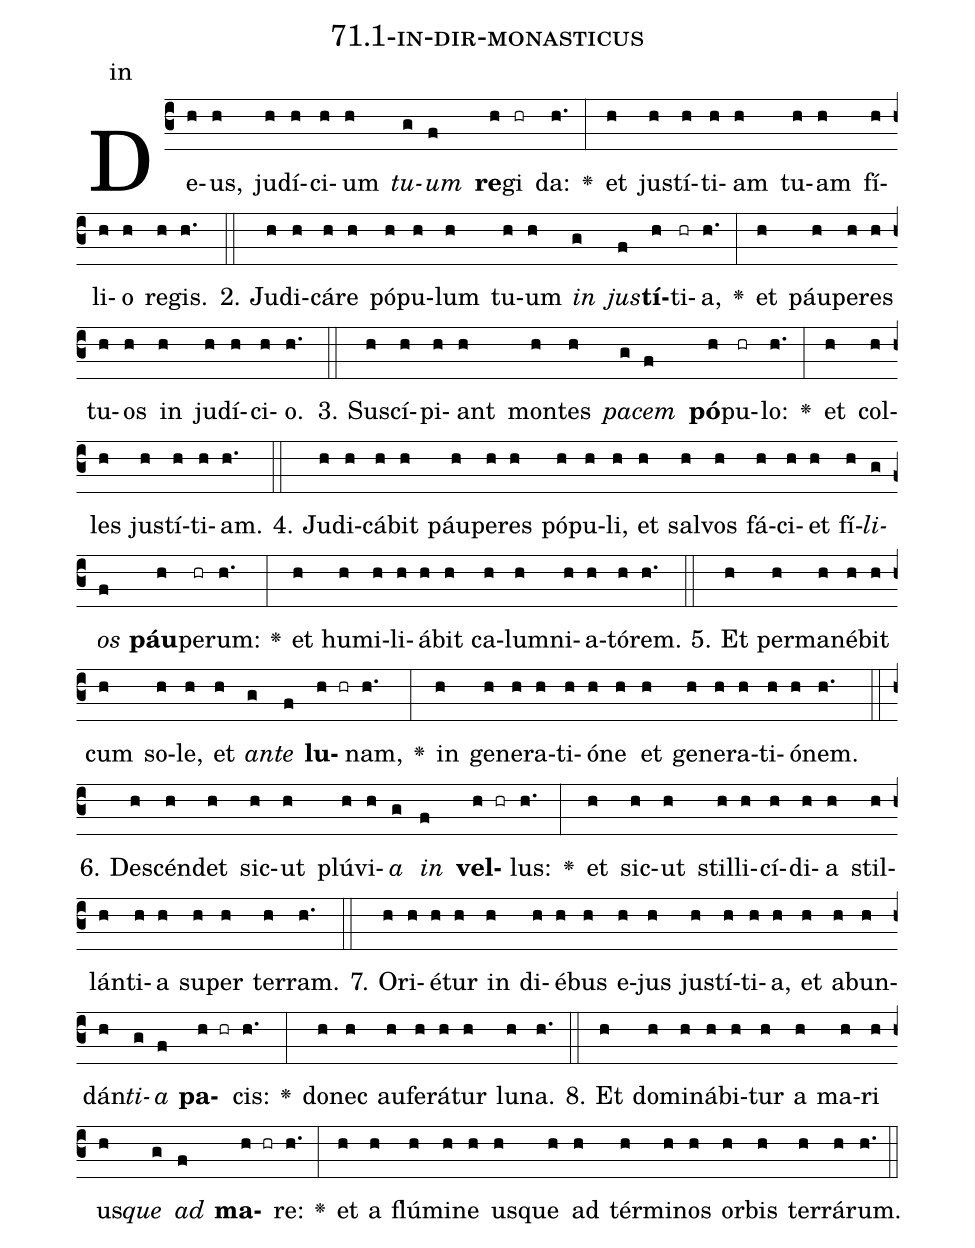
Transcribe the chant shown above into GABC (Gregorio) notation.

name: 71.1-in-dir-monasticus;
annotation: in;
%%
(c3)De(h)us,(h) ju(h)dí(h)ci(h)um(h) <i>tu</i>(g)<i>um</i>(f) <b>re</b>(h)gi(hr) da:(h.) <v>\greheightstar</v>(:) et(h) jus(h)tí(h)ti(h)am(h) tu(h)am(h) fí(h)li(h)o(h) re(h)gis.(h.) (::)
2. Ju(h)di(h)cá(h)re(h) pó(h)pu(h)lum(h) tu(h)um(h) <i>in</i>(g) <i>jus</i>(f)<b>tí</b>(h)ti(hr)a,(h.) <v>\greheightstar</v>(:) et(h) páu(h)pe(h)res(h) tu(h)os(h) in(h) ju(h)dí(h)ci(h)o.(h.) (::)
3. Su(h)scí(h)pi(h)ant(h) mon(h)tes(h) <i>pa</i>(g)<i>cem</i>(f) <b>pó</b>(h)pu(hr)lo:(h.) <v>\greheightstar</v>(:) et(h) col(h)les(h) jus(h)tí(h)ti(h)am.(h.) (::)
4. Ju(h)di(h)cá(h)bit(h) páu(h)pe(h)res(h) pó(h)pu(h)li,(h) et(h) sal(h)vos(h) fá(h)ci(h)et(h) fí(h)<i>li</i>(g)<i>os</i>(f) <b>páu</b>(h)pe(hr)rum:(h.) <v>\greheightstar</v>(:) et(h) hu(h)mi(h)li(h)á(h)bit(h) ca(h)lum(h)ni(h)a(h)tó(h)rem.(h.) (::)
5. Et(h) per(h)ma(h)né(h)bit(h) cum(h) so(h)le,(h) et(h) <i>an</i>(g)<i>te</i>(f) <b>lu</b>(h hr)nam,(h.) <v>\greheightstar</v>(:) in(h) ge(h)ne(h)ra(h)ti(h)ó(h)ne(h) et(h) ge(h)ne(h)ra(h)ti(h)ó(h)nem.(h.) (::)
6. De(h)scén(h)det(h) sic(h)ut(h) plú(h)vi(h)<i>a</i>(g) <i>in</i>(f) <b>vel</b>(h hr)lus:(h.) <v>\greheightstar</v>(:) et(h) sic(h)ut(h) stil(h)li(h)cí(h)di(h)a(h) stil(h)lán(h)ti(h)a(h) su(h)per(h) ter(h)ram.(h.) (::)
7. O(h)ri(h)é(h)tur(h) in(h) di(h)é(h)bus(h) e(h)jus(h) jus(h)tí(h)ti(h)a,(h) et(h) ab(h)un(h)dán(h)<i>ti</i>(g)<i>a</i>(f) <b>pa</b>(h hr)cis:(h.) <v>\greheightstar</v>(:) do(h)nec(h) au(h)fe(h)rá(h)tur(h) lu(h)na.(h.) (::)
8. Et(h) do(h)mi(h)ná(h)bi(h)tur(h) a(h) ma(h)ri(h) us(h)<i>que</i>(g) <i>ad</i>(f) <b>ma</b>(h hr)re:(h.) <v>\greheightstar</v>(:) et(h) a(h) flú(h)mi(h)ne(h) us(h)que(h) ad(h) tér(h)mi(h)nos(h) or(h)bis(h) ter(h)rá(h)rum.(h.) (::)
